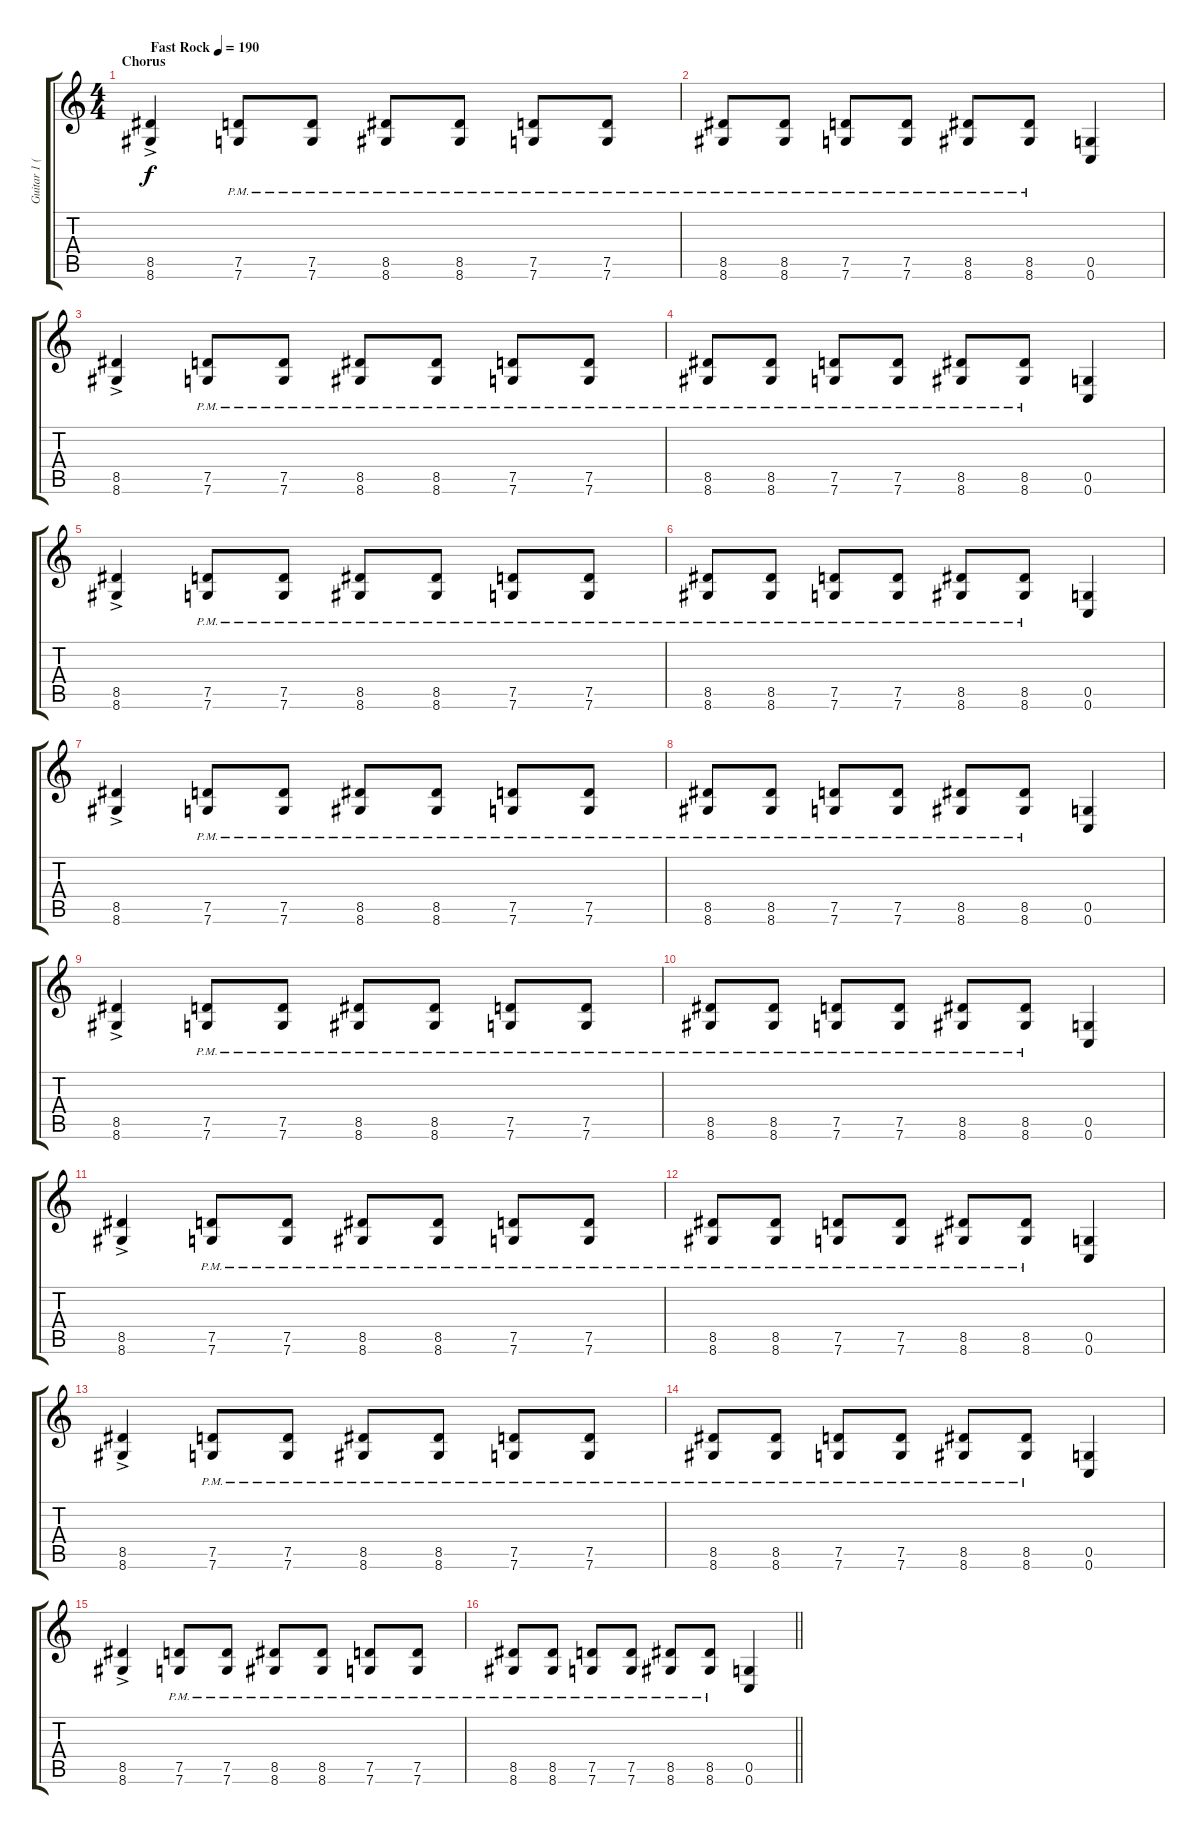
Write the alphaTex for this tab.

\track ("Guitar 1 (Dist)" "Guitar 1 (") {instrument distortionguitar}
\staff {score tabs}
\tuning (D4 A3 F3 C3 G2 C2) {hide}
\ts (4 4)
\section ("" "Chorus")
\tempo (190 "Fast Rock")
\clef g2
\ks c
(8.5{ac} 8.6{ac}).4{dy f instrument distortionguitar} (7.5{pm} 7.6{pm}).8 (7.5{pm} 7.6{pm}).8 (8.5{pm} 8.6{pm}).8 (8.5{pm} 8.6{pm}).8 (7.5{pm} 7.6{pm}).8 (7.5{pm} 7.6{pm}).8 |
(8.5{pm} 8.6{pm}).8 (8.5{pm} 8.6{pm}).8 (7.5{pm} 7.6{pm}).8 (7.5{pm} 7.6{pm}).8 (8.5{pm} 8.6{pm}).8 (8.5{pm} 8.6{pm}).8 (0.5 0.6).4 |
(8.5{ac} 8.6{ac}).4 (7.5{pm} 7.6{pm}).8 (7.5{pm} 7.6{pm}).8 (8.5{pm} 8.6{pm}).8 (8.5{pm} 8.6{pm}).8 (7.5{pm} 7.6{pm}).8 (7.5{pm} 7.6{pm}).8 |
(8.5{pm} 8.6{pm}).8 (8.5{pm} 8.6{pm}).8 (7.5{pm} 7.6{pm}).8 (7.5{pm} 7.6{pm}).8 (8.5{pm} 8.6{pm}).8 (8.5{pm} 8.6{pm}).8 (0.5 0.6).4 |
(8.5{ac} 8.6{ac}).4 (7.5{pm} 7.6{pm}).8 (7.5{pm} 7.6{pm}).8 (8.5{pm} 8.6{pm}).8 (8.5{pm} 8.6{pm}).8 (7.5{pm} 7.6{pm}).8 (7.5{pm} 7.6{pm}).8 |
(8.5{pm} 8.6{pm}).8 (8.5{pm} 8.6{pm}).8 (7.5{pm} 7.6{pm}).8 (7.5{pm} 7.6{pm}).8 (8.5{pm} 8.6{pm}).8 (8.5{pm} 8.6{pm}).8 (0.5 0.6).4 |
(8.5{ac} 8.6{ac}).4 (7.5{pm} 7.6{pm}).8 (7.5{pm} 7.6{pm}).8 (8.5{pm} 8.6{pm}).8 (8.5{pm} 8.6{pm}).8 (7.5{pm} 7.6{pm}).8 (7.5{pm} 7.6{pm}).8 |
(8.5{pm} 8.6{pm}).8 (8.5{pm} 8.6{pm}).8 (7.5{pm} 7.6{pm}).8 (7.5{pm} 7.6{pm}).8 (8.5{pm} 8.6{pm}).8 (8.5{pm} 8.6{pm}).8 (0.5 0.6).4 |
(8.5{ac} 8.6{ac}).4 (7.5{pm} 7.6{pm}).8 (7.5{pm} 7.6{pm}).8 (8.5{pm} 8.6{pm}).8 (8.5{pm} 8.6{pm}).8 (7.5{pm} 7.6{pm}).8 (7.5{pm} 7.6{pm}).8 |
(8.5{pm} 8.6{pm}).8 (8.5{pm} 8.6{pm}).8 (7.5{pm} 7.6{pm}).8 (7.5{pm} 7.6{pm}).8 (8.5{pm} 8.6{pm}).8 (8.5{pm} 8.6{pm}).8 (0.5 0.6).4 |
(8.5{ac} 8.6{ac}).4 (7.5{pm} 7.6{pm}).8 (7.5{pm} 7.6{pm}).8 (8.5{pm} 8.6{pm}).8 (8.5{pm} 8.6{pm}).8 (7.5{pm} 7.6{pm}).8 (7.5{pm} 7.6{pm}).8 |
(8.5{pm} 8.6{pm}).8 (8.5{pm} 8.6{pm}).8 (7.5{pm} 7.6{pm}).8 (7.5{pm} 7.6{pm}).8 (8.5{pm} 8.6{pm}).8 (8.5{pm} 8.6{pm}).8 (0.5 0.6).4 |
(8.5{ac} 8.6{ac}).4 (7.5{pm} 7.6{pm}).8 (7.5{pm} 7.6{pm}).8 (8.5{pm} 8.6{pm}).8 (8.5{pm} 8.6{pm}).8 (7.5{pm} 7.6{pm}).8 (7.5{pm} 7.6{pm}).8 |
(8.5{pm} 8.6{pm}).8 (8.5{pm} 8.6{pm}).8 (7.5{pm} 7.6{pm}).8 (7.5{pm} 7.6{pm}).8 (8.5{pm} 8.6{pm}).8 (8.5{pm} 8.6{pm}).8 (0.5 0.6).4 |
(8.5{ac} 8.6{ac}).4 (7.5{pm} 7.6{pm}).8 (7.5{pm} 7.6{pm}).8 (8.5{pm} 8.6{pm}).8 (8.5{pm} 8.6{pm}).8 (7.5{pm} 7.6{pm}).8 (7.5{pm} 7.6{pm}).8 |
\barLineRight lightlight
(8.5{pm} 8.6{pm}).8 (8.5{pm} 8.6{pm}).8 (7.5{pm} 7.6{pm}).8 (7.5{pm} 7.6{pm}).8 (8.5{pm} 8.6{pm}).8 (8.5{pm} 8.6{pm}).8 (0.5 0.6).4
